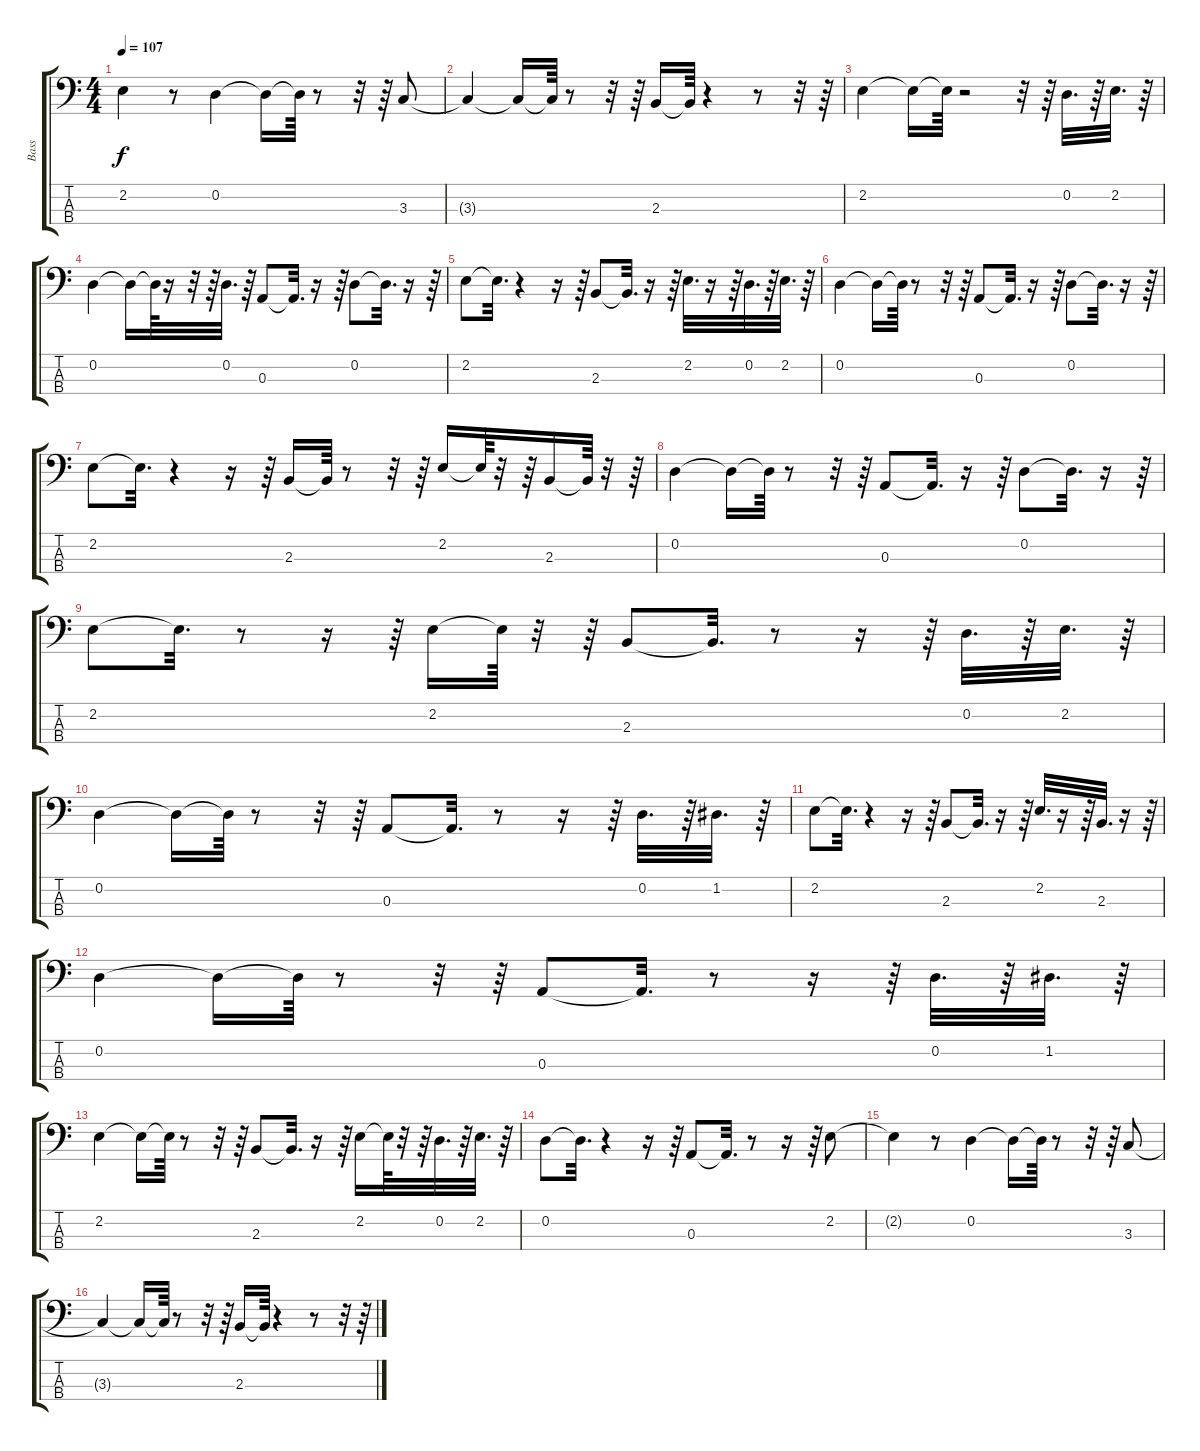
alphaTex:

\track ("Bass" "Bass") {instrument electricbassfinger}
\staff {score tabs}
\tuning (G2 D2 A1 E1) {hide}
\ts (4 4)
\tempo 107
\clef f4
\ks c
2.2{t}.4{dy f} r.8 0.2.4 0.2{t}.16 0.2{t}.64 r.8 r.32 r.64 3.3.8 |
3.3{t}.4 3.3{t}.16 3.3{t}.64 r.8 r.32 r.64 2.3.16 2.3{t}.64 r.4 r.8 r.32 r.64 |
2.2.4 2.2{t}.16 2.2{t}.64 r.2 r.32 r.64 0.2.32{d} r.64 2.2.32{d} r.64 |
0.2.4 0.2{t}.16 0.2{t}.64 r.16 r.32 r.64 0.2.32{d} r.64 0.3.8 0.3{t}.32{d} r.16 r.64 0.2.8 0.2{t}.32{d} r.16 r.64 |
2.2.8 2.2{t}.32{d} r.4 r.16 r.64 2.3.8 2.3{t}.32{d} r.16 r.64 2.2.32{d} r.16 r.64 0.2.32{d} r.64 2.2.32{d} r.64 |
0.2.4 0.2{t}.16 0.2{t}.64 r.8 r.32 r.64 0.3.8 0.3{t}.32{d} r.16 r.64 0.2.8 0.2{t}.32{d} r.16 r.64 |
2.2.8 2.2{t}.32{d} r.4 r.16 r.64 2.3.16 2.3{t}.64 r.8 r.32 r.64 2.2.16 2.2{t}.64 r.32 r.64 2.3.16 2.3{t}.64 r.32 r.64 |
0.2.4 0.2{t}.16 0.2{t}.64 r.8 r.32 r.64 0.3.8 0.3{t}.32{d} r.16 r.64 0.2.8 0.2{t}.32{d} r.16 r.64 |
2.2.8 2.2{t}.32{d} r.8 r.16 r.64 2.2.16 2.2{t}.64 r.32 r.64 2.3.8 2.3{t}.32{d} r.8 r.16 r.64 0.2.32{d} r.64 2.2.32{d} r.64 |
0.2.4 0.2{t}.16 0.2{t}.64 r.8 r.32 r.64 0.3.8 0.3{t}.32{d} r.8 r.16 r.64 0.2.32{d} r.64 1.2.32{d} r.64 |
2.2.8 2.2{t}.32{d} r.4 r.16 r.64 2.3.8 2.3{t}.32{d} r.16 r.64 2.2.32{d} r.16 r.64 2.3.32{d} r.16 r.64 |
0.2.4 0.2{t}.16 0.2{t}.64 r.8 r.32 r.64 0.3.8 0.3{t}.32{d} r.8 r.16 r.64 0.2.32{d} r.64 1.2.32{d} r.64 |
2.2.4 2.2{t}.16 2.2{t}.64 r.8 r.32 r.64 2.3.8 2.3{t}.32{d} r.16 r.64 2.2.16 2.2{t}.64 r.32 r.64 0.2.32{d} r.64 2.2.32{d} r.64 |
0.2.8 0.2{t}.32{d} r.4 r.16 r.64 0.3.8 0.3{t}.32{d} r.8 r.16 r.64 2.2.8 |
2.2{t}.4 r.8 0.2.4 0.2{t}.16 0.2{t}.64 r.8 r.32 r.64 3.3.8 |
3.3{t}.4 3.3{t}.16 3.3{t}.64 r.8 r.32 r.64 2.3.16 2.3{t}.64 r.4 r.8 r.32 r.64
